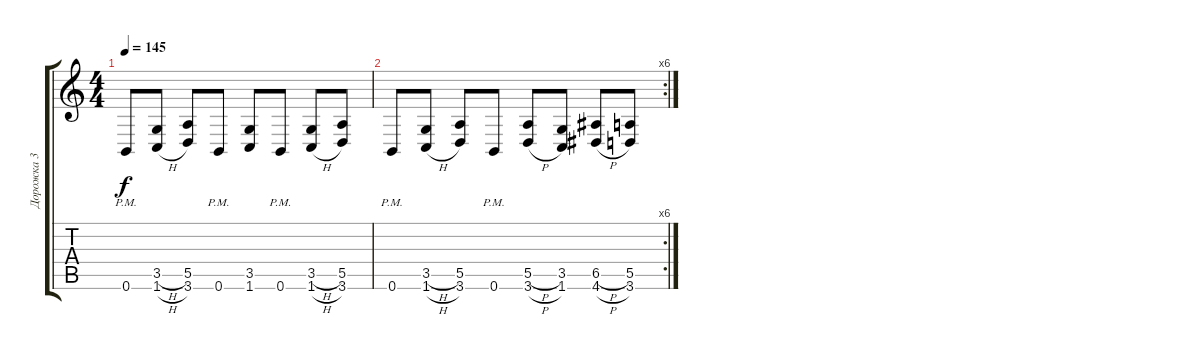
\track ("Дорожка 3" "Дорожка 3") {instrument distortionguitar}
\staff {score tabs}
\tuning (B3 Gb3 D3 A2 E2 B1) {hide}
\ts (4 4)
\tempo 145
\clef g2
\ks c
0.6{pm}.8{dy f} (3.5{h} 1.6{h}).8 (5.5 3.6).8 0.6{pm}.8 (3.5 1.6).8 0.6{pm}.8 (3.5{h} 1.6{h}).8 (5.5 3.6).8 |
\rc 6
0.6{pm}.8 (3.5{h} 1.6{h}).8 (5.5 3.6).8 0.6{pm}.8 (5.5{h} 3.6{h}).8 (3.5 1.6).8 (6.5{h} 4.6{h}).8 (5.5 3.6).8
